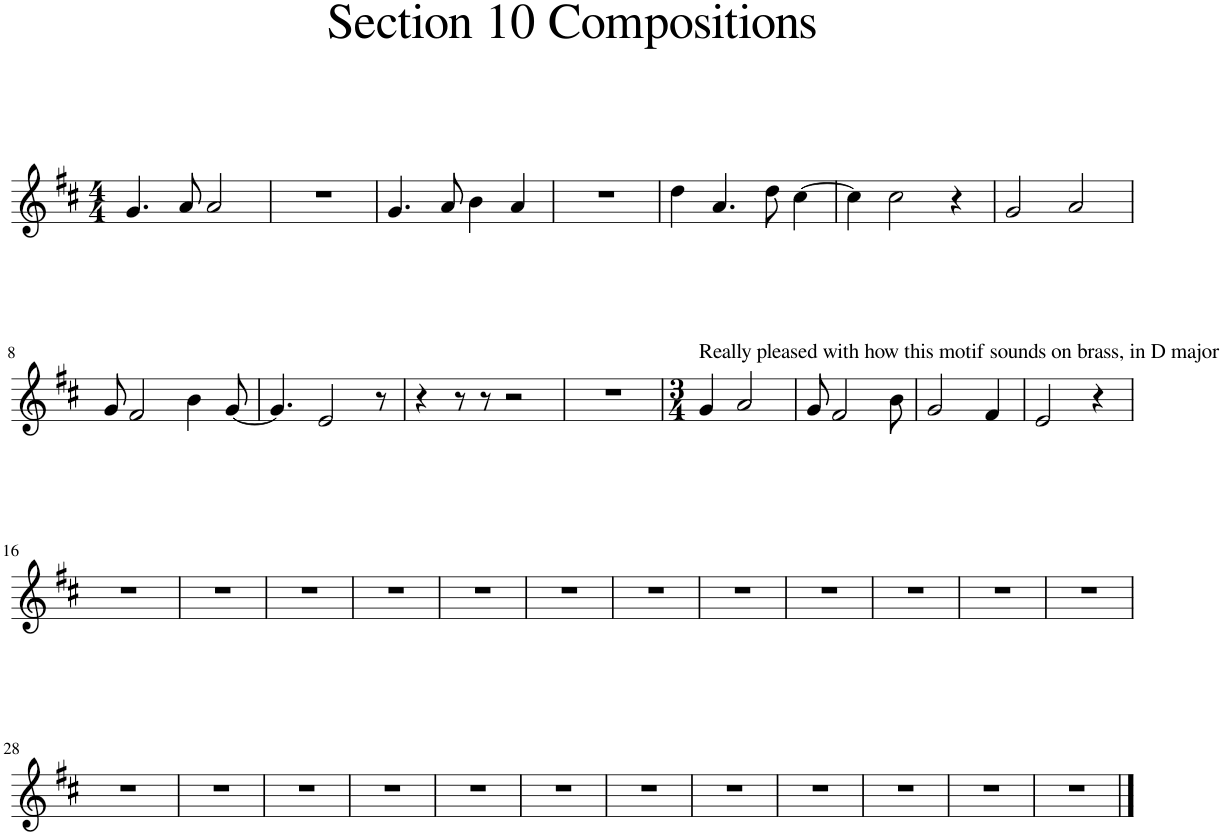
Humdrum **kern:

**kern
*part1
*staff1
*I"Bb Trumpet
*I'Bb Tpt.
*clefG2
*Trd1c2
*k[f#c#]
*M4/4
=1
4.g/
8a/
2a/
=2
1r
=3
4.g/
8a/
4b\
4a/
=4
1r
=5
4dd\
4.a/
8dd\
[4cc#\
=6
4cc#\]
2cc#\
4r
=7
2g/
2a/
!!LO:LB:g=z
=8
8g/
2f#/
4b\
[8g/
=9
4.g/]
2e/
8r
=10
4r
8r
8r
2r
=11
1r
=12
*M3/4
!LO:TX:a:t=Really pleased with how this motif sounds on brass, in D major
4g/
2a/
=13
8g/
2f#/
8b\
=14
2g/
4f#/
=15
2e/
4r
!!LO:LB:g=z
=16
2.r
=17
2.r
=18
2.r
=19
2.r
=20
2.r
=21
2.r
=22
2.r
=23
2.r
=24
2.r
=25
2.r
=26
2.r
=27
2.r
!!LO:LB:g=z
=28
2.r
=29
2.r
=30
2.r
=31
2.r
=32
2.r
=33
2.r
=34
2.r
=35
2.r
=36
2.r
=37
2.r
=38
2.r
=39
2.r
==
*-
